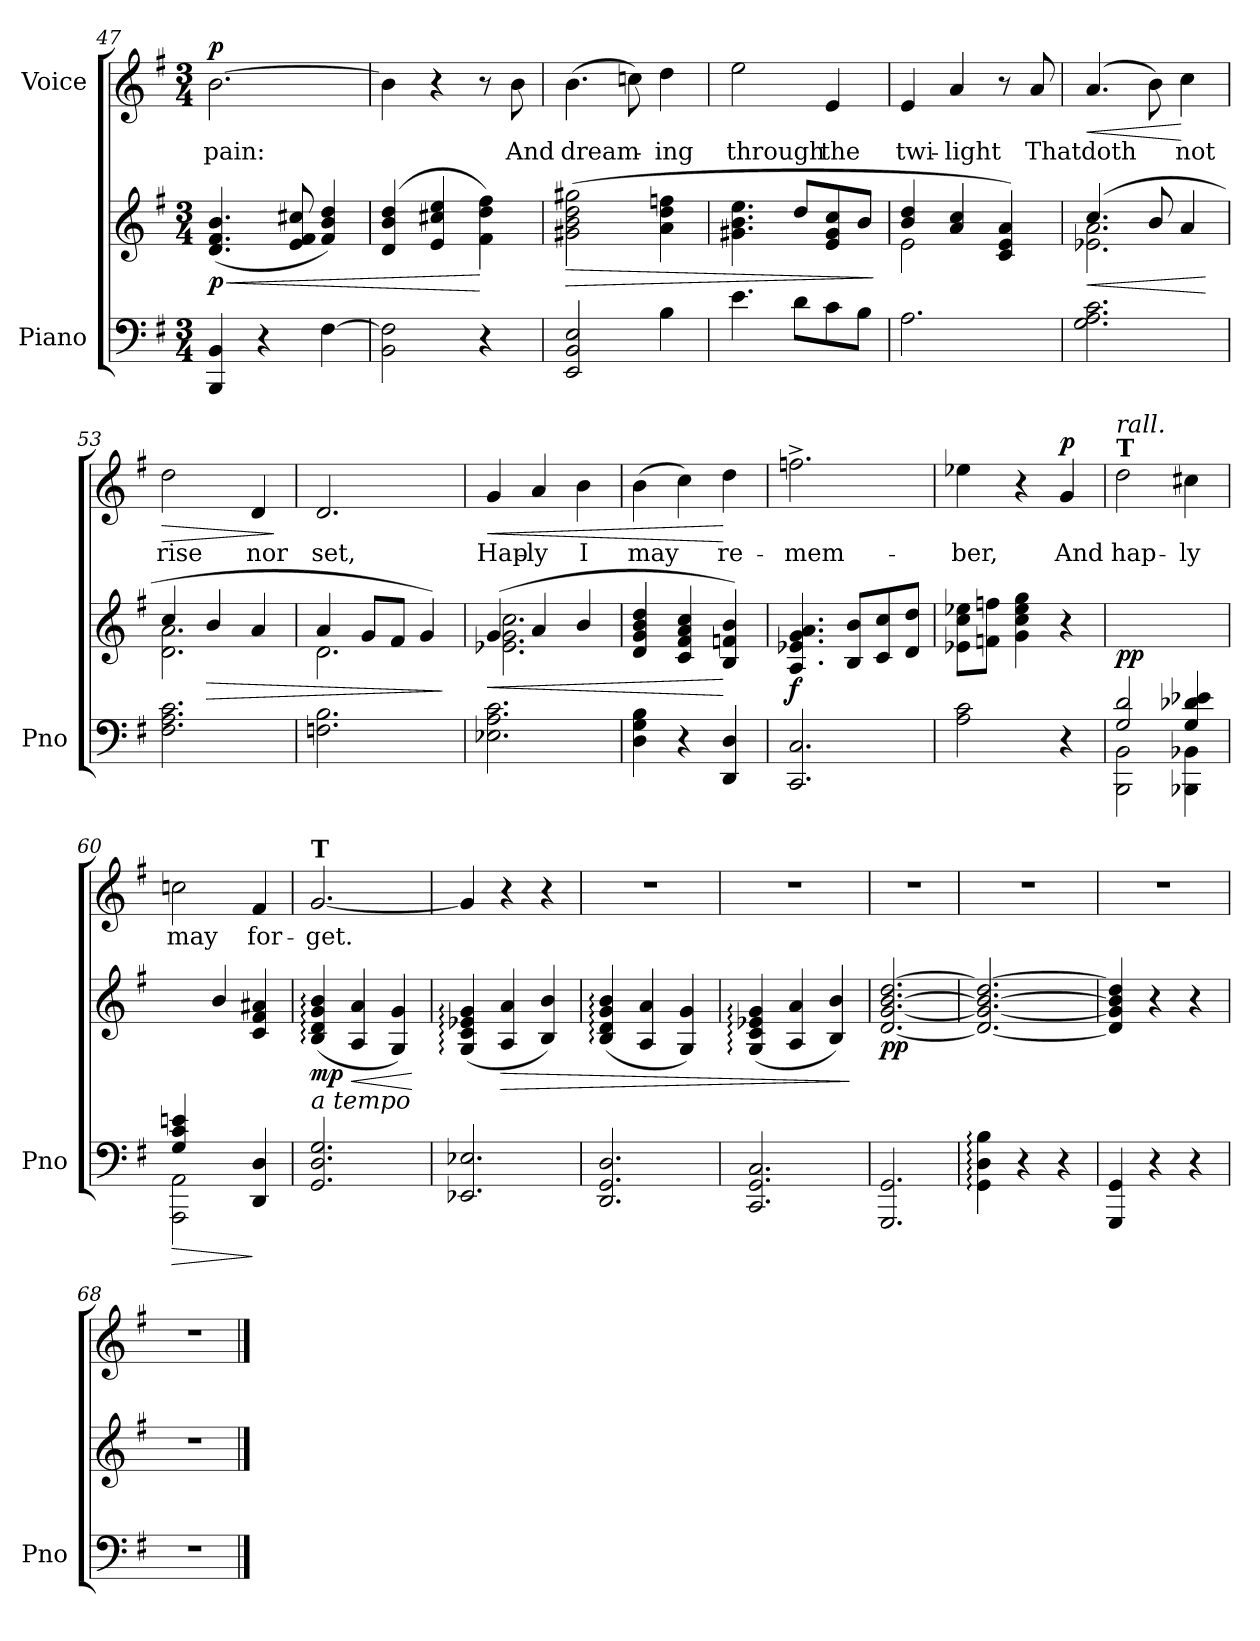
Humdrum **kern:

**kern	**kern	**dynam	**kern	**text	**dynam
*part2	*part2	*part2	*part1	*part1	*part1
*staff3	*staff2	*staff2/3	*staff1	*staff1	*staff1
*I"Piano	*	*	*I"Voice	*	*
*I'Pno	*	*	*	*	*
*clefF4	*clefG2	*	*clefG2	*	*
*k[f#]	*k[f#]	*	*k[f#]	*	*
*M3/4	*M3/4	*	*M3/4	*	*
=47	=47	=47	=47	=47	=47
!	!	!LO:HP:b	!	!LO:LY:b	!
!	!	!LO:DY:n=1:b	!	!	!LO:DY:a
4BBB/ 4BB/	(>4.d/ 4.f#/ 4.b/	< p	[2.b\	pain:	p
4r	.	.	.	.	.
.	8e/ 8f#/ 8cc#X/	.	.	.	.
[4F#\	4f#/ 4b/ 4dd/)	.	.	.	.
!!LO:LB:g=z
=48	=48	=48	=48	=48	=48
2BB\ 2F#\]	(>4d/ 4b/ 4dd/	.	4b\]	.	.
.	4e/ 4cc#X/ 4ee/	.	4r	.	.
4r	4f#\ 4dd\ 4ff#\)	[	8r	.	.
!	!	!	!	!LO:LY:b	!
.	.	.	8b\	And	.
=49	=49	=49	=49	=49	=49
!	!	!LO:HP:b	!	!LO:LY:b	!
2EE/ 2BB/ 2E/	(>2g#X\ 2b\ 2dd\ 2gg#X\	>	(>4.b\	dream-	.
.	.	.	8ccn\)	.	.
!	!	!	!	!LO:LY:b	!
4B\	4a\ 4dd\ 4ffn\	.	4dd\	-ing	.
=50	=50	=50	=50	=50	=50
!	!	!	!	!LO:LY:b	!
4.e\	4.g#X\ 4.b\ 4.ee\	.	2ee\	through	.
8d\L	8dd/L	.	.	.	.
!	!	!	!	!LO:LY:b	!
8c\	8e/ 8g#/ 8cc/	.	4e/	the	.
8B\J	8b/J	.	.	.	.
.	.	]	.	.	.
=51	=51	=51	=51	=51	=51
*	*^	*	*	*	*
!	!	!	!	!	!LO:LY:b	!
2.A\	4b/ 4dd/	2e\	.	4e/	twi-	.
!	!	!	!	!	!LO:LY:b	!
.	4a/ 4cc/	.	.	4a/	-light	.
.	4c/ 4e/ 4a/)	4ryy	.	8r	.	.
!	!	!	!	!	!LO:LY:b	!
.	.	.	.	8a/	That	.
!!LO:PB:g=z
=52	=52	=52	=52	=52	=52	=52
!	!	!	!LO:HP:b	!	!LO:LY:b	!LO:HP:b
2.G\ 2.A\ 2.c\	(>4.cc/	2.e-X\ 2.a\	<	(>4.a/	doth	<
.	8b/	.	.	8b\)	.	.
!	!	!	!	!	!LO:LY:b	!
.	4a/	.	.	4cc\	not	[
*	*v	*v	*	*	*	*
.	.	[	.	.	.
=53	=53	=53	=53	=53	=53
*	*^	*	*	*	*
!	!	!	!	!	!LO:LY:b	!LO:HP:b
2.F#\ 2.A\ 2.c\	4cc/	2.d\ 2.a\	.	2dd\	rise	>
!	!	!	!LO:HP:b	!	!	!
.	4b/	.	>	.	.	.
!	!	!	!	!	!LO:LY:b	!
.	4a/	.	.	4d/	nor	.
*	*v	*v	*	*	*	*
.	.	.	.	.	]
=54	=54	=54	=54	=54	=54
*	*^	*	*	*	*
!	!	!	!	!	!LO:LY:b	!
2.Fn\ 2.B\	4a/	2.d\	.	2.d/	set,	.
.	8g/L	.	.	.	.	.
.	8f#/J	.	.	.	.	.
.	4g/)	.	.	.	.	.
*	*v	*v	*	*	*	*
.	.	]	.	.	.
=55	=55	=55	=55	=55	=55
!	!	!LO:HP:b	!	!LO:LY:b	!LO:HP:b
*	*^	*	*	*	*
2.E-X\ 2.A\ 2.c\	(>4g/	2.e-X\ 2.g\ 2.cc\	<	4g/	Hap-	<
!	!	!	!	!	!LO:LY:b	!
.	4a/	.	.	4a/	-ly	.
!	!	!	!	!	!LO:LY:b	!
.	4b/	.	.	4b\	I	.
*	*v	*v	*	*	*	*
!!LO:LB:g=z
=56	=56	=56	=56	=56	=56
!	!	!	!	!LO:LY:b	!
4D\ 4G\ 4B\	4d/ 4g/ 4b/ 4dd/	.	(>4b\	may	.
4r	4c/ 4f#/ 4a/ 4cc/	.	4cc\)	.	.
!	!	!	!	!LO:LY:b	!
4DD/ 4D/	4B/ 4fn/ 4b/)	[	4dd\	re-	[
=57	=57	=57	=57	=57	=57
!	!	!LO:DY:b	!	!LO:LY:b	!
2.CC/ 2.C/	4.A/ 4.e-X/ 4.g/ 4.a/	f	2.ffn^\	-mem-	.
.	8B/ 8b/L	.	.	.	.
.	8c/ 8cc/	.	.	.	.
.	8d/ 8dd/J	.	.	.	.
=58	=58	=58	=58	=58	=58
!	!	!	!	!LO:LY:b	!
2A\ 2c\	8e-X\ 8cc\ 8ee-X\L	.	4ee-X\	-ber,	.
.	8fn\ 8ffn\J	.	.	.	.
.	4g\ 4cc\ 4ee-\ 4gg\	.	4r	.	.
!	!	!	!	!LO:LY:b	!LO:DY:a
4r	4r	.	4g/	And	p
=59	=59	=59	=59	=59	=59
*^	*	*	*	*	*
!	!	!	!	!LO:TX:a:B:t=T	!	!
!	!	!	!	!LO:TX:a:i:t=rall.	!	!
!	!	!	!LO:DY:b	!	!LO:LY:b	!
(>2G/ 2d/	2BBB\ 2BB\	2.ryy	pp	2dd\	hap-	.
!	!	!	!	!	!LO:LY:b	!
4G/ 4d-X/ 4e-X/	4BBB-X\ 4BB-X\	.	.	4cc#X\	-ly	.
!!LO:LB:g=z
=60	=60	=60	=60	=60	=60	=60
!	!	!	!LO:HP:b=2	!	!LO:LY:b	!
4G/ 4c/ 4en/	2AAA\ 2AA\	4ryy	>	2ccn\	may	.
2ryy	.	4b/	.	.	.	.
!	!	!	!	!	!LO:LY:b	!
.	4DD/ 4D/	4c/ 4f#/ 4a#X/)	]	4f#/	for-	.
=61	=61	=61	=61	=61	=61	=61
!	!	!	!	!LO:TX:a:B:t=T	!	!
!	!	!LO:TX:b:i:t=a tempo	!	!	!	!
!	!	!	!LO:DY:b	!	!LO:LY:b	!
*v	*v	*	*	*	*	*
2.GG/ 2.D/ 2.G/	(>4B/: 4d/: 4g/: 4b/:	mp	[2.g/	-get.	.
!	!	!LO:HP:b	!	!	!
.	4A/ 4a/	<	.	.	.
.	4G/ 4g/)	.	.	.	.
.	.	[	.	.	.
=62	=62	=62	=62	=62	=62
2.EE-X/ 2.E-X/	(>4G/: 4c/: 4e-X/: 4g/:	.	4g/]	.	.
!	!	!LO:HP:b	!	!	!
.	4A/ 4a/	>	4r	.	.
.	4B/ 4b/)	.	4r	.	.
=63	=63	=63	=63	=63	=63
2.DD/ 2.GG/ 2.D/	(>4B/: 4d/: 4g/: 4b/:	.	2.r	.	.
.	4A/ 4a/	.	.	.	.
.	4G/ 4g/)	.	.	.	.
!!LO:LB:g=z
=64	=64	=64	=64	=64	=64
2.CC/ 2.GG/ 2.C/	(>4G/: 4c/: 4e-X/: 4g/:	.	2.r	.	.
.	4A/ 4a/	.	.	.	.
.	4B/ 4b/)	.	.	.	.
.	.	]	.	.	.
=65	=65	=65	=65	=65	=65
!	!	!LO:DY:b	!	!	!
2.GGG/ 2.GG/	[2.d/ [2.g/ [2.b/ [2.dd/	pp	2.r	.	.
=66	=66	=66	=66	=66	=66
4GG\: 4D\: 4B\:	2.d/_ 2.g/_ 2.b/_ 2.dd/_	.	2.r	.	.
4r	.	.	.	.	.
4r	.	.	.	.	.
=67	=67	=67	=67	=67	=67
4GGG/ 4GG/	4d/] 4g/] 4b/] 4dd/]	.	2.r	.	.
4r	4r	.	.	.	.
4r	4r	.	.	.	.
=68	=68	=68	=68	=68	=68
2.r	2.r	.	2.r	.	.
==	==	==	==	==	==
*-	*-	*-	*-	*-	*-
